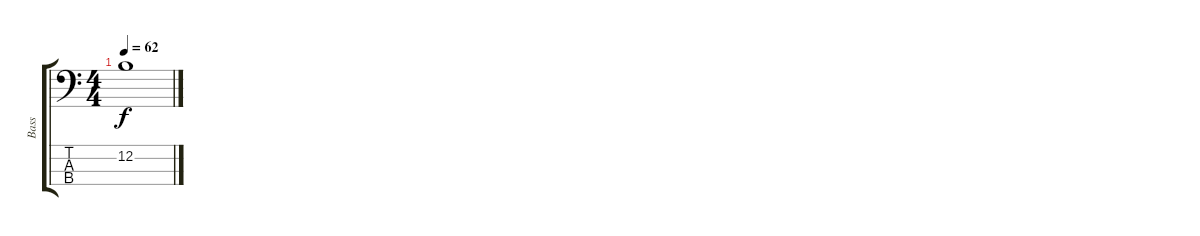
\track ("Bass" "Bass") {instrument electricbassfinger}
\staff {score tabs}
\tuning (E2 B1 Gb1 B0) {hide}
\ts (4 4)
\tempo 62
\clef f4
\ks c
12.2{t}.1{dy f}
